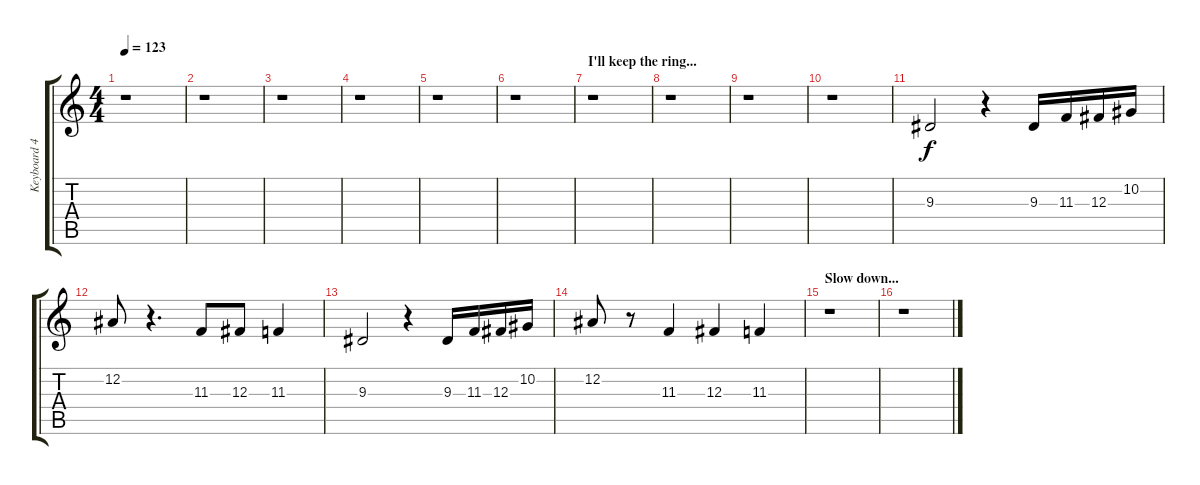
\track ("Keyboard 4" "Keyboard 4") {instrument frenchhorn}
\staff {score tabs}
\tuning (Eb4 Bb3 Gb3 Db3 Ab2 Eb2) {hide}
\ts (4 4)
\tempo 123
\clef g2
\ks c
r.1{dy f} |
r.1 |
r.1 |
r.1 |
r.1 |
r.1 |
\section ("" "I'll keep the ring...")
r.1 |
r.1 |
r.1 |
r.1 |
9.3.2{volume 10 instrument frenchhorn} r.4 9.3.16 11.3.16 12.3.16 10.2.16 |
12.2.8 r.4{d} 11.3.8 12.3.8 11.3.4 |
9.3.2 r.4 9.3.16 11.3.16 12.3.16 10.2.16 |
12.2.8 r.8 11.3.4 12.3.4 11.3.4 |
\section ("" "Slow down...")
r.1 |
r.1
